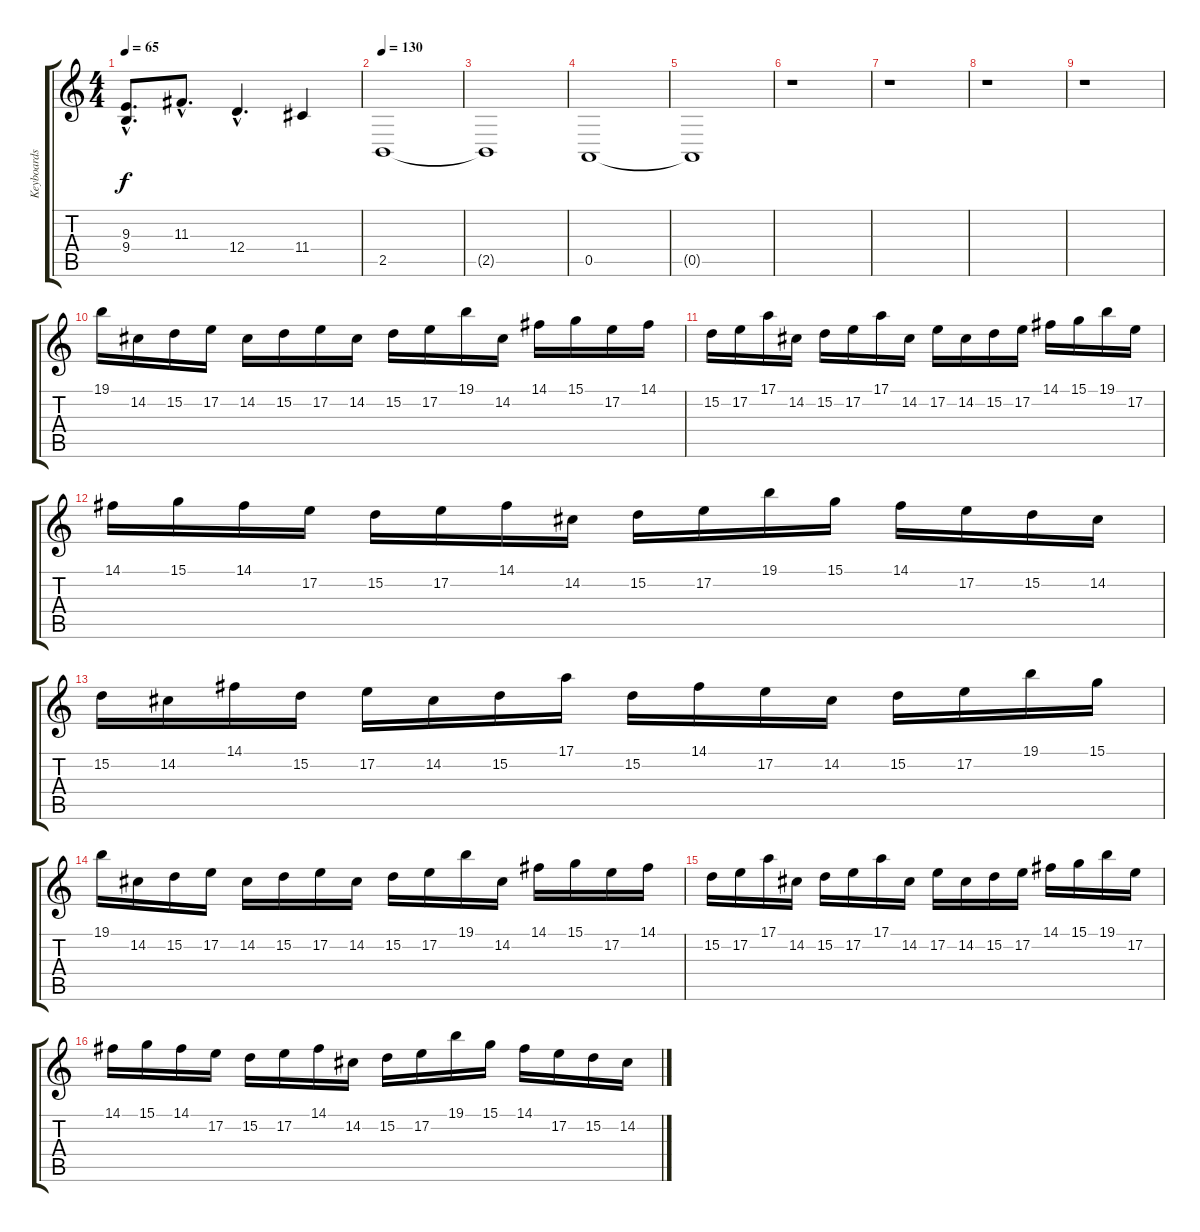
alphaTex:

\track ("Keyboards" "Keyboards") {instrument choiraahs}
\staff {score tabs}
\tuning (E4 B3 G3 D3 A2 E2) {hide}
\ts (4 4)
\tempo 65
\clef g2
\ks c
(9.3{hac} 9.4{hac}).8{d dy f} 11.3{hac}.8{d} 12.4{hac}.4{d} 11.4.4 |
\tempo 130
2.5.1{instrument stringensemble1} |
2.5{t}.1 |
0.5.1 |
0.5{t}.1 |
r.1 |
r.1 |
r.1 |
r.1 |
19.1.16{instrument acousticgrandpiano} 14.2.16 15.2.16 17.2.16 14.2.16 15.2.16 17.2.16 14.2.16 15.2.16 17.2.16 19.1.16 14.2.16 14.1.16 15.1.16 17.2.16 14.1.16 |
15.2.16 17.2.16 17.1.16 14.2.16 15.2.16 17.2.16 17.1.16 14.2.16 17.2.16 14.2.16 15.2.16 17.2.16 14.1.16 15.1.16 19.1.16 17.2.16 |
14.1.16 15.1.16 14.1.16 17.2.16 15.2.16 17.2.16 14.1.16 14.2.16 15.2.16 17.2.16 19.1.16 15.1.16 14.1.16 17.2.16 15.2.16 14.2.16 |
15.2.16 14.2.16 14.1.16 15.2.16 17.2.16 14.2.16 15.2.16 17.1.16 15.2.16 14.1.16 17.2.16 14.2.16 15.2.16 17.2.16 19.1.16 15.1.16 |
19.1.16 14.2.16 15.2.16 17.2.16 14.2.16 15.2.16 17.2.16 14.2.16 15.2.16 17.2.16 19.1.16 14.2.16 14.1.16 15.1.16 17.2.16 14.1.16 |
15.2.16 17.2.16 17.1.16 14.2.16 15.2.16 17.2.16 17.1.16 14.2.16 17.2.16 14.2.16 15.2.16 17.2.16 14.1.16 15.1.16 19.1.16 17.2.16 |
14.1.16 15.1.16 14.1.16 17.2.16 15.2.16 17.2.16 14.1.16 14.2.16 15.2.16 17.2.16 19.1.16 15.1.16 14.1.16 17.2.16 15.2.16 14.2.16
